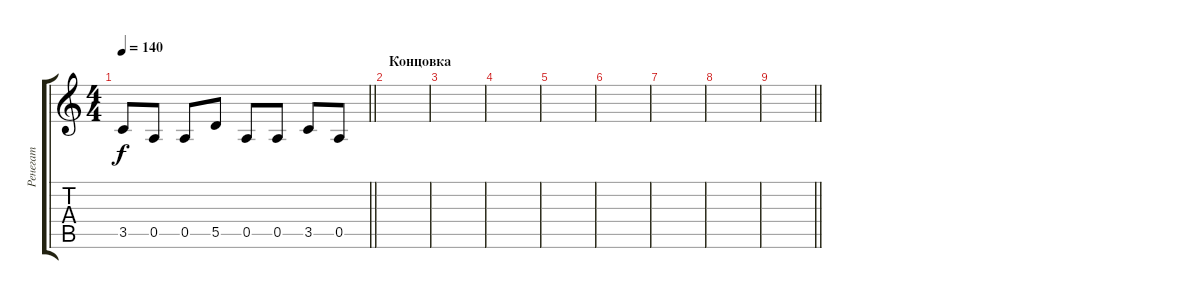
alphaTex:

\track ("Ренегат" "Ренегат") {instrument overdrivenguitar}
\staff {score tabs}
\tuning (E4 B3 G3 D3 A2 E2) {hide}
\ts (4 4)
\tempo 140
\clef g2
\barLineRight lightlight
\ks c
3.5.8{dy f} 0.5.8 0.5.8 5.5.8 0.5.8 0.5.8 3.5.8 0.5.8 |
\section ("" "Концовка")
|
|
|
|
|
|
|
\barLineRight lightlight
